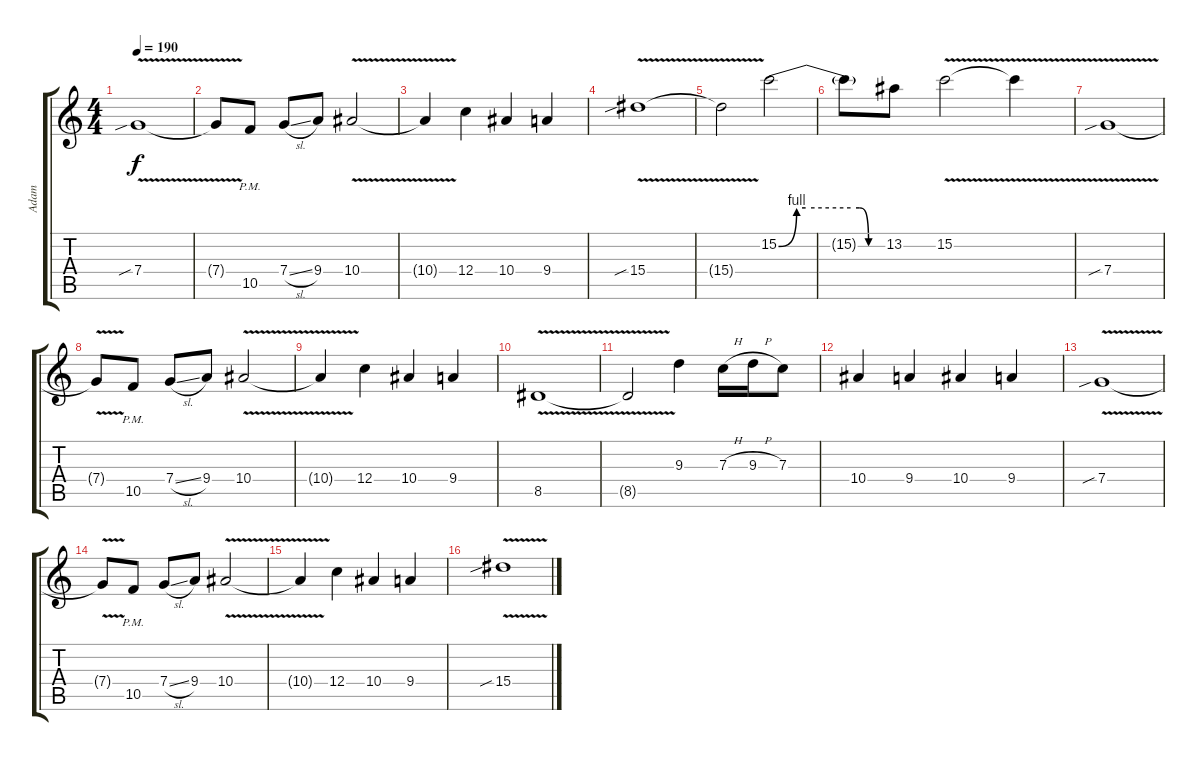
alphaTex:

\track ("Adam " "Adam ") {instrument distortionguitar}
\staff {score tabs}
\tuning (D4 A3 F3 C3 G2 C2) {hide}
\ts (4 4)
\tempo 190
\clef g2
\ks c
7.4{v sib}.1{dy f} |
7.4{t}.8 10.5{pm}.8 7.4{sl}.8 9.4.8 10.4{v}.2 |
10.4{t}.4 12.4.4 10.4.4 9.4.4 |
15.4{v sib}.1 |
15.4{t}.2 15.2{be (custom 0 0 10 4 15 4 40 4 45 4 50 0 60 0)}.2 |
15.2{t}.8 13.2.8 15.2{v}.2 15.2{t}.4 |
7.4{v sib}.1 |
7.4{t}.8 10.5{pm}.8 7.4{sl}.8 9.4.8 10.4{v}.2 |
10.4{t}.4 12.4.4 10.4.4 9.4.4 |
8.5{v}.1 |
8.5{t}.2 9.3.4 7.3{h}.16 9.3{h}.16 7.3.8 |
10.4.4 9.4.4 10.4.4 9.4.4 |
7.4{v sib}.1 |
7.4{t}.8 10.5{pm}.8 7.4{sl}.8 9.4.8 10.4{v}.2 |
10.4{t}.4 12.4.4 10.4.4 9.4.4 |
15.4{v sib}.1
